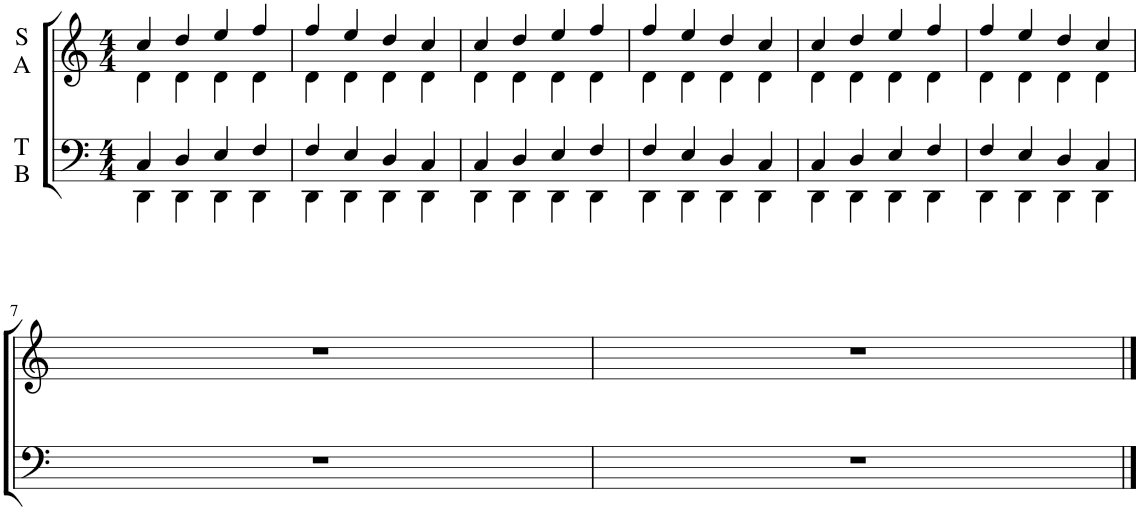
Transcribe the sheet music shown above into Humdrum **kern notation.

**kern	**kern
*part2	*part1
*staff2	*staff1
*I"T B	*I"S A
*clefF4	*clefG2
*k[]	*k[]
*M4/4	*M4/4
=1	=1
*^	*^
4C/	4DD\	4cc/	4d\
4D/	4DD\	4dd/	4d\
4E/	4DD\	4ee/	4d\
4F/	4DD\	4ff/	4d\
=2	=2	=2	=2
4F/	4DD\	4ff/	4d\
4E/	4DD\	4ee/	4d\
4D/	4DD\	4dd/	4d\
4C/	4DD\	4cc/	4d\
=3	=3	=3	=3
4C/	4DD\	4cc/	4d\
4D/	4DD\	4dd/	4d\
4E/	4DD\	4ee/	4d\
4F/	4DD\	4ff/	4d\
=4	=4	=4	=4
4F/	4DD\	4ff/	4d\
4E/	4DD\	4ee/	4d\
4D/	4DD\	4dd/	4d\
4C/	4DD\	4cc/	4d\
=5	=5	=5	=5
4C/	4DD\	4cc/	4d\
4D/	4DD\	4dd/	4d\
4E/	4DD\	4ee/	4d\
4F/	4DD\	4ff/	4d\
=6	=6	=6	=6
4F/	4DD\	4ff/	4d\
4E/	4DD\	4ee/	4d\
4D/	4DD\	4dd/	4d\
4C/	4DD\	4cc/	4d\
*v	*v	*	*
*	*v	*v
!!LO:LB:g=z
=7	=7
1r	1r
=8	=8
1r	1r
==	==
*-	*-
